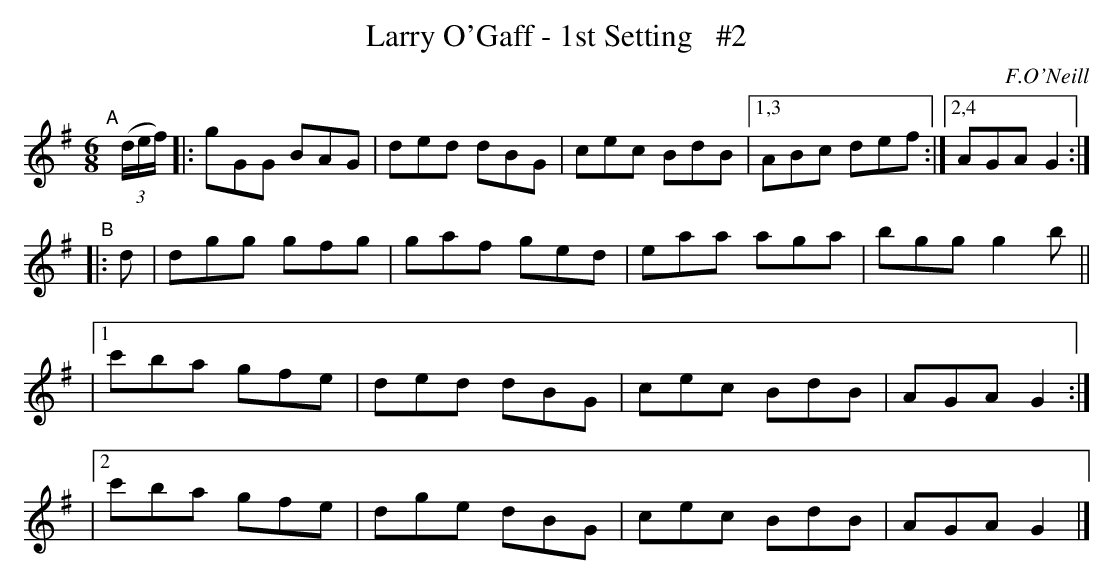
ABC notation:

X:1
T: Larry O'Gaff - 1st Setting   #2
O: F.O'Neill
M: 6/8
L: 1/8
K: G
"^A"[|] (3(d/e/f/) \
|: gGG BAG | ded dBG | cec BdB |[1,3 ABc def :|[2,4 AGA G2 :|
"^B"|: d \
|   dgg  gfg | gaf ged | eaa aga | bgg g2b ||
|[1 c'ba gfe | ded dBG | cec BdB | AGA G2 :|
|[2 c'ba gfe | dge  dBG | cec BdB | AGA G2 |]
